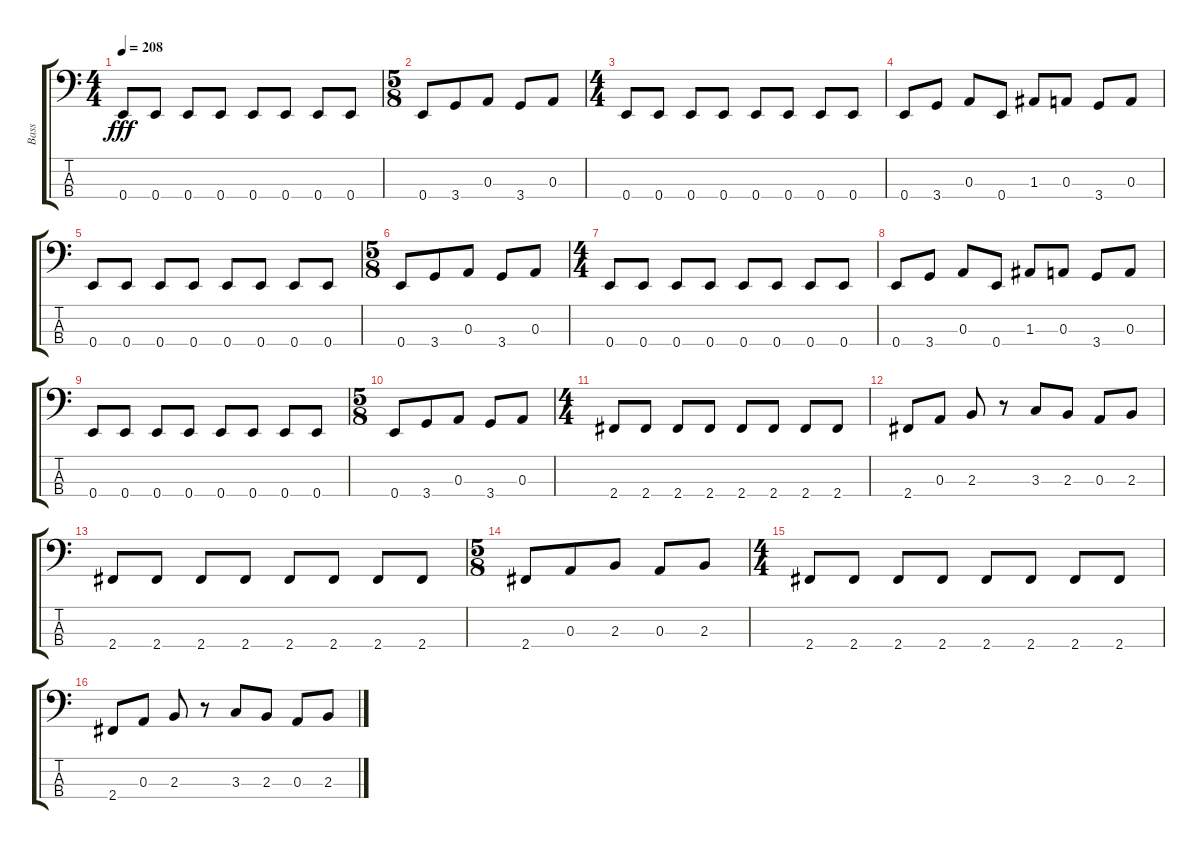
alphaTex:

\track ("Bass" "Bass") {instrument electricbassfinger}
\staff {score tabs}
\tuning (G2 D2 A1 E1) {hide}
\ts (4 4)
\tempo 208
\clef f4
\ks c
0.4.8{dy fff} 0.4.8 0.4.8 0.4.8 0.4.8 0.4.8 0.4.8 0.4.8 |
\ts (5 8)
0.4.8 3.4.8 0.3.8 3.4.8 0.3.8 |
\ts (4 4)
0.4.8 0.4.8 0.4.8 0.4.8 0.4.8 0.4.8 0.4.8 0.4.8 |
0.4.8 3.4.8 0.3.8 0.4.8 1.3.8 0.3.8 3.4.8 0.3.8 |
0.4.8 0.4.8 0.4.8 0.4.8 0.4.8 0.4.8 0.4.8 0.4.8 |
\ts (5 8)
0.4.8 3.4.8 0.3.8 3.4.8 0.3.8 |
\ts (4 4)
0.4.8 0.4.8 0.4.8 0.4.8 0.4.8 0.4.8 0.4.8 0.4.8 |
0.4.8 3.4.8 0.3.8 0.4.8 1.3.8 0.3.8 3.4.8 0.3.8 |
0.4.8 0.4.8 0.4.8 0.4.8 0.4.8 0.4.8 0.4.8 0.4.8 |
\ts (5 8)
0.4.8 3.4.8 0.3.8 3.4.8 0.3.8 |
\ts (4 4)
2.4.8 2.4.8 2.4.8 2.4.8 2.4.8 2.4.8 2.4.8 2.4.8 |
2.4.8 0.3.8 2.3.8 r.8 3.3.8 2.3.8 0.3.8 2.3.8 |
2.4.8 2.4.8 2.4.8 2.4.8 2.4.8 2.4.8 2.4.8 2.4.8 |
\ts (5 8)
2.4.8 0.3.8 2.3.8 0.3.8 2.3.8 |
\ts (4 4)
2.4.8 2.4.8 2.4.8 2.4.8 2.4.8 2.4.8 2.4.8 2.4.8 |
2.4.8 0.3.8 2.3.8 r.8 3.3.8 2.3.8 0.3.8 2.3.8
